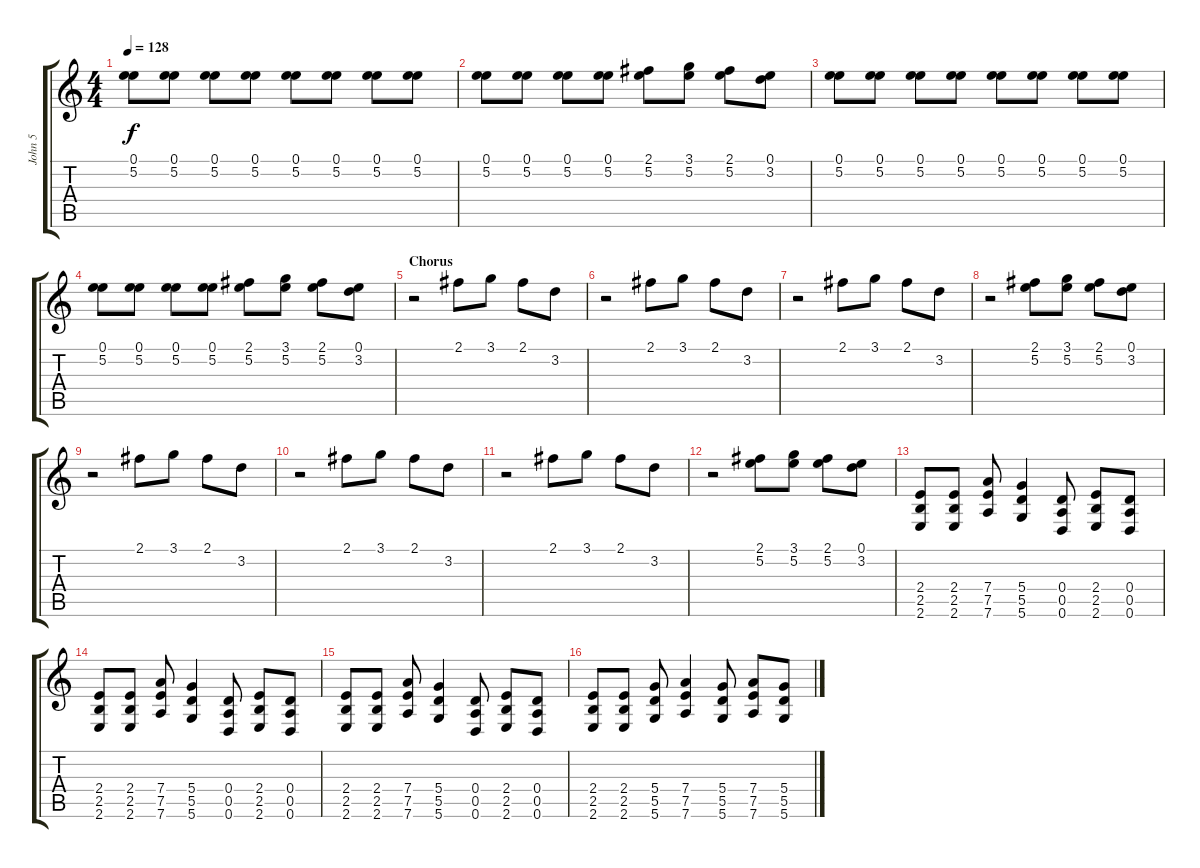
\track ("John 5" "John 5") {instrument distortionguitar}
\staff {score tabs}
\tuning (E4 B3 G3 D3 A2 D2) {hide}
\ts (4 4)
\tempo 128
\clef g2
\ks c
(0.1 5.2).8{dy f instrument distortionguitar} (0.1 5.2).8 (0.1 5.2).8 (0.1 5.2).8 (0.1 5.2).8 (0.1 5.2).8 (0.1 5.2).8 (0.1 5.2).8 |
(0.1 5.2).8 (0.1 5.2).8 (0.1 5.2).8 (0.1 5.2).8 (2.1 5.2).8 (3.1 5.2).8 (2.1 5.2).8 (0.1 3.2).8 |
(0.1 5.2).8 (0.1 5.2).8 (0.1 5.2).8 (0.1 5.2).8 (0.1 5.2).8 (0.1 5.2).8 (0.1 5.2).8 (0.1 5.2).8 |
(0.1 5.2).8 (0.1 5.2).8 (0.1 5.2).8 (0.1 5.2).8 (2.1 5.2).8 (3.1 5.2).8 (2.1 5.2).8 (0.1 3.2).8 |
\section ("" "Chorus")
r.2 2.1.8 3.1.8 2.1.8 3.2.8 |
r.2 2.1.8 3.1.8 2.1.8 3.2.8 |
r.2 2.1.8 3.1.8 2.1.8 3.2.8 |
r.2 (2.1 5.2).8 (3.1 5.2).8 (2.1 5.2).8 (0.1 3.2).8 |
r.2 2.1.8 3.1.8 2.1.8 3.2.8 |
r.2 2.1.8 3.1.8 2.1.8 3.2.8 |
r.2 2.1.8 3.1.8 2.1.8 3.2.8 |
r.2 (2.1 5.2).8 (3.1 5.2).8 (2.1 5.2).8 (0.1 3.2).8 |
(2.4 2.5 2.6).8 (2.4 2.5 2.6).8 (7.4 7.5 7.6).8 (5.4 5.5 5.6).4 (0.4 0.5 0.6).8 (2.4 2.5 2.6).8 (0.4 0.5 0.6).8 |
(2.4 2.5 2.6).8 (2.4 2.5 2.6).8 (7.4 7.5 7.6).8 (5.4 5.5 5.6).4 (0.4 0.5 0.6).8 (2.4 2.5 2.6).8 (0.4 0.5 0.6).8 |
(2.4 2.5 2.6).8 (2.4 2.5 2.6).8 (7.4 7.5 7.6).8 (5.4 5.5 5.6).4 (0.4 0.5 0.6).8 (2.4 2.5 2.6).8 (0.4 0.5 0.6).8 |
(2.4 2.5 2.6).8 (2.4 2.5 2.6).8 (5.4 5.5 5.6).8 (7.4 7.5 7.6).4 (5.4 5.5 5.6).8 (7.4 7.5 7.6).8 (5.4 5.5 5.6).8
